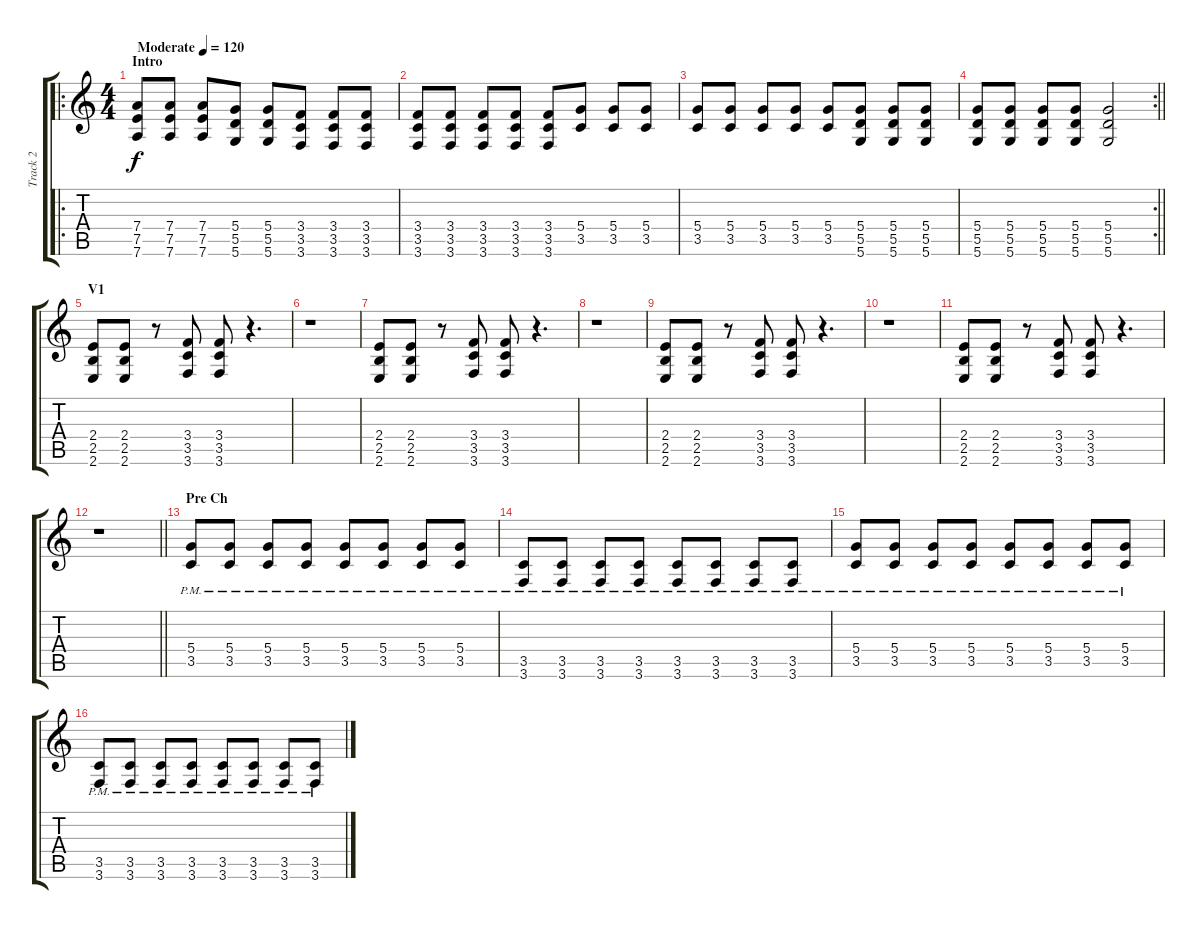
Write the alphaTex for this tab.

\track ("Track 2" "Track 2") {instrument distortionguitar}
\staff {score tabs}
\tuning (E4 B3 G3 D3 A2 D2) {hide}
\ro
\ts (4 4)
\section ("" "Intro")
\tempo (120 "Moderate")
\clef g2
\ks c
(7.4 7.5 7.6).8{dy f instrument distortionguitar} (7.4 7.5 7.6).8 (7.4 7.5 7.6).8 (5.4 5.5 5.6).8 (5.4 5.5 5.6).8 (3.4 3.5 3.6).8 (3.4 3.5 3.6).8 (3.4 3.5 3.6).8 |
(3.4 3.5 3.6).8 (3.4 3.5 3.6).8 (3.4 3.5 3.6).8 (3.4 3.5 3.6).8 (3.4 3.5 3.6).8 (5.4 3.5).8 (5.4 3.5).8 (5.4 3.5).8 |
(5.4 3.5).8 (5.4 3.5).8 (5.4 3.5).8 (5.4 3.5).8 (5.4 3.5).8 (5.4 5.5 5.6).8 (5.4 5.5 5.6).8 (5.4 5.5 5.6).8 |
\rc 2
\barLineRight lightlight
(5.4 5.5 5.6).8 (5.4 5.5 5.6).8 (5.4 5.5 5.6).8 (5.4 5.5 5.6).8 (5.4 5.5 5.6).2 |
\section ("" "V1")
(2.4 2.5 2.6).8 (2.4 2.5 2.6).8 r.8 (3.4 3.5 3.6).8 (3.4 3.5 3.6).8 r.4{d} |
r.1 |
(2.4 2.5 2.6).8 (2.4 2.5 2.6).8 r.8 (3.4 3.5 3.6).8 (3.4 3.5 3.6).8 r.4{d} |
r.1 |
(2.4 2.5 2.6).8 (2.4 2.5 2.6).8 r.8 (3.4 3.5 3.6).8 (3.4 3.5 3.6).8 r.4{d} |
r.1 |
(2.4 2.5 2.6).8 (2.4 2.5 2.6).8 r.8 (3.4 3.5 3.6).8 (3.4 3.5 3.6).8 r.4{d} |
\barLineRight lightlight
r.1 |
\section ("" "Pre Ch")
(5.4 3.5{pm}).8 (5.4 3.5{pm}).8 (5.4 3.5{pm}).8 (5.4 3.5{pm}).8 (5.4 3.5{pm}).8 (5.4 3.5{pm}).8 (5.4 3.5{pm}).8 (5.4 3.5{pm}).8 |
(3.5{pm} 3.6{pm}).8 (3.5{pm} 3.6{pm}).8 (3.5{pm} 3.6{pm}).8 (3.5{pm} 3.6{pm}).8 (3.5{pm} 3.6{pm}).8 (3.5{pm} 3.6{pm}).8 (3.5{pm} 3.6{pm}).8 (3.5{pm} 3.6{pm}).8 |
(5.4 3.5{pm}).8 (5.4 3.5{pm}).8 (5.4 3.5{pm}).8 (5.4 3.5{pm}).8 (5.4 3.5{pm}).8 (5.4 3.5{pm}).8 (5.4 3.5{pm}).8 (5.4 3.5{pm}).8 |
(3.5{pm} 3.6{pm}).8 (3.5{pm} 3.6{pm}).8 (3.5{pm} 3.6{pm}).8 (3.5{pm} 3.6{pm}).8 (3.5{pm} 3.6{pm}).8 (3.5{pm} 3.6{pm}).8 (3.5{pm} 3.6{pm}).8 (3.5{pm} 3.6{pm}).8
